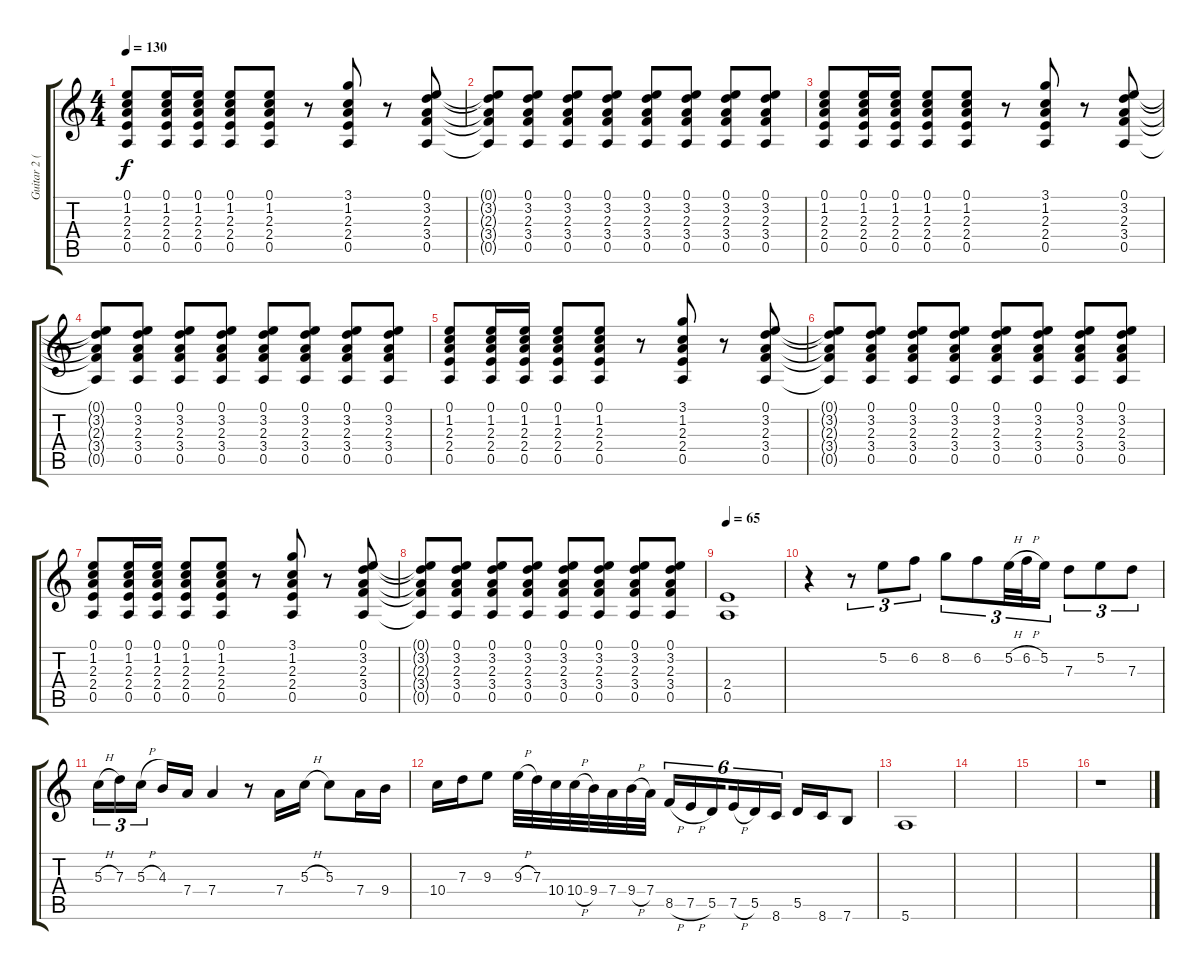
\track ("Guitar 2 (Lead)" "Guitar 2 (") {instrument acousticguitarsteel}
\staff {score tabs}
\tuning (E4 B3 G3 D3 A2 E2) {hide}
\ts (4 4)
\tempo 130
\clef g2
\ks c
(0.1 1.2 2.3 2.4 0.5).8{dy f instrument acousticguitarsteel} (0.1 1.2 2.3 2.4 0.5).16 (0.1 1.2 2.3 2.4 0.5).16 (0.1 1.2 2.3 2.4 0.5).8 (0.1 1.2 2.3 2.4 0.5).8 r.8 (3.1 1.2 2.3 2.4 0.5).8 r.8 (0.1 3.2 2.3 3.4 0.5).8 |
(0.1{t} 3.2{t} 2.3{t} 3.4{t} 0.5{t}).8 (0.1 3.2 2.3 3.4 0.5).8 (0.1 3.2 2.3 3.4 0.5).8 (0.1 3.2 2.3 3.4 0.5).8 (0.1 3.2 2.3 3.4 0.5).8 (0.1 3.2 2.3 3.4 0.5).8 (0.1 3.2 2.3 3.4 0.5).8 (0.1 3.2 2.3 3.4 0.5).8 |
(0.1 1.2 2.3 2.4 0.5).8{instrument acousticguitarsteel} (0.1 1.2 2.3 2.4 0.5).16 (0.1 1.2 2.3 2.4 0.5).16 (0.1 1.2 2.3 2.4 0.5).8 (0.1 1.2 2.3 2.4 0.5).8 r.8 (3.1 1.2 2.3 2.4 0.5).8 r.8 (0.1 3.2 2.3 3.4 0.5).8 |
(0.1{t} 3.2{t} 2.3{t} 3.4{t} 0.5{t}).8 (0.1 3.2 2.3 3.4 0.5).8 (0.1 3.2 2.3 3.4 0.5).8 (0.1 3.2 2.3 3.4 0.5).8 (0.1 3.2 2.3 3.4 0.5).8 (0.1 3.2 2.3 3.4 0.5).8 (0.1 3.2 2.3 3.4 0.5).8 (0.1 3.2 2.3 3.4 0.5).8 |
(0.1 1.2 2.3 2.4 0.5).8{instrument acousticguitarsteel} (0.1 1.2 2.3 2.4 0.5).16 (0.1 1.2 2.3 2.4 0.5).16 (0.1 1.2 2.3 2.4 0.5).8 (0.1 1.2 2.3 2.4 0.5).8 r.8 (3.1 1.2 2.3 2.4 0.5).8 r.8 (0.1 3.2 2.3 3.4 0.5).8 |
(0.1{t} 3.2{t} 2.3{t} 3.4{t} 0.5{t}).8 (0.1 3.2 2.3 3.4 0.5).8 (0.1 3.2 2.3 3.4 0.5).8 (0.1 3.2 2.3 3.4 0.5).8 (0.1 3.2 2.3 3.4 0.5).8 (0.1 3.2 2.3 3.4 0.5).8 (0.1 3.2 2.3 3.4 0.5).8 (0.1 3.2 2.3 3.4 0.5).8 |
(0.1 1.2 2.3 2.4 0.5).8{instrument acousticguitarsteel} (0.1 1.2 2.3 2.4 0.5).16 (0.1 1.2 2.3 2.4 0.5).16 (0.1 1.2 2.3 2.4 0.5).8 (0.1 1.2 2.3 2.4 0.5).8 r.8 (3.1 1.2 2.3 2.4 0.5).8 r.8 (0.1 3.2 2.3 3.4 0.5).8 |
(0.1{t} 3.2{t} 2.3{t} 3.4{t} 0.5{t}).8 (0.1 3.2 2.3 3.4 0.5).8 (0.1 3.2 2.3 3.4 0.5).8 (0.1 3.2 2.3 3.4 0.5).8 (0.1 3.2 2.3 3.4 0.5).8 (0.1 3.2 2.3 3.4 0.5).8 (0.1 3.2 2.3 3.4 0.5).8 (0.1 3.2 2.3 3.4 0.5).8 |
\tempo 65
(2.4 0.5).1 |
r.4 r.8{tu (3 2)} 5.2.8{tu (3 2)} 6.2.8{tu (3 2)} 8.2.8{tu (3 2)} 6.2.8{tu (3 2)} 5.2{h}.32{tu (3 2)} 6.2{h}.32{tu (3 2)} 5.2.16{tu (3 2)} 7.3.8{tu (3 2)} 5.2.8{tu (3 2)} 7.3.8{tu (3 2)} |
5.3{h}.16{tu (3 2)} 7.3.16{tu (3 2)} 5.3{h}.16{tu (3 2) beam splitsecondary} 4.3.16 7.4.16 7.4.4 r.8 7.4.16 5.3{h}.16 5.3.8 7.4.16 9.4.16 |
10.4.16 7.3.16 9.3.8 9.3{h}.32 7.3.32 10.4.32 10.4{h}.32 9.4.32 7.4.32 9.4{h}.32 7.4.32 8.5{h}.16{tu (6 4)} 7.5{h}.16{tu (6 4)} 5.5.16{tu (6 4) beam splitsecondary} 7.5{h}.16{tu (6 4)} 5.5.16{tu (6 4)} 8.6.16{tu (6 4)} 5.5.16 8.6.16 7.6.8 |
5.6.1 |
|
|
r.1
